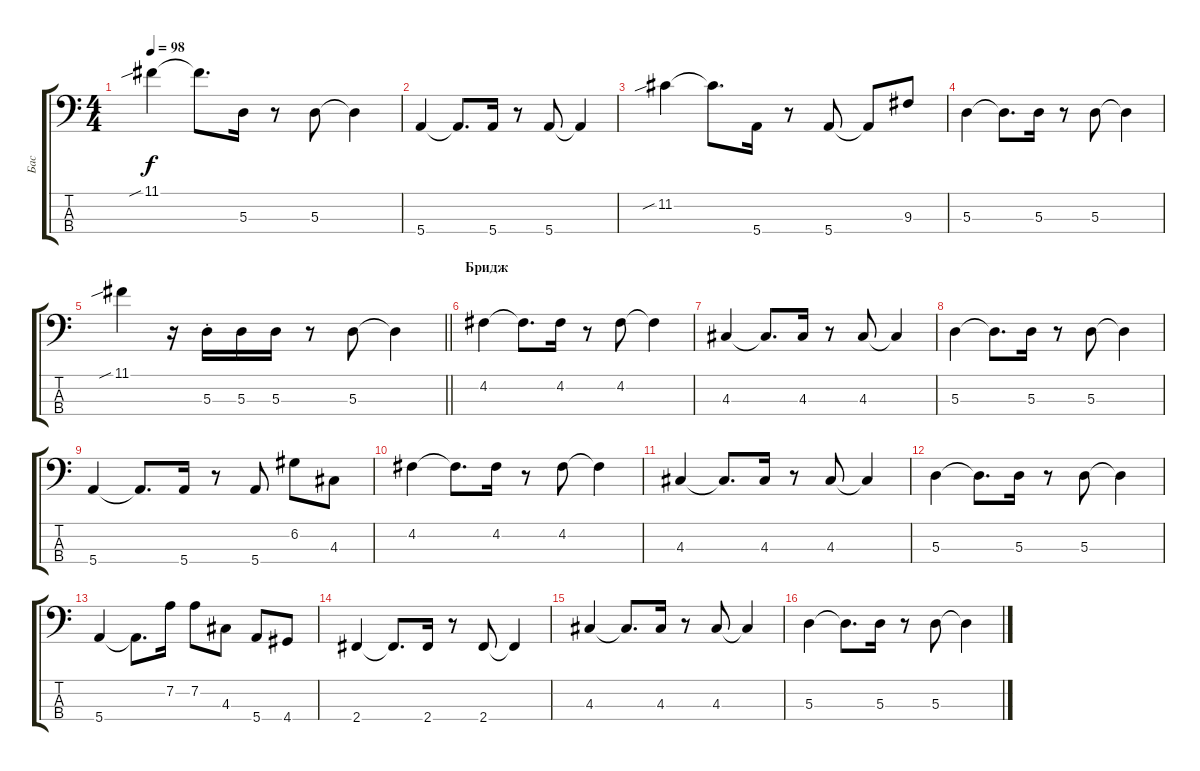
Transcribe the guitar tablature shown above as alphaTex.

\track ("Бас" "Бас") {instrument electricbassfinger}
\staff {score tabs}
\tuning (G2 D2 A1 E1) {hide}
\ts (4 4)
\tempo 98
\clef f4
\ks c
11.1{sib}.4{dy f} 11.1{t}.8{d} 5.3.16 r.8 5.3.8 5.3{t}.4 |
5.4.4 5.4{t}.8{d} 5.4.16 r.8 5.4.8 5.4{t}.4 |
11.2{sib}.4 11.2{t}.8{d} 5.4.16 r.8 5.4.8 5.4{t}.8 9.3.8 |
5.3.4 5.3{t}.8{d} 5.3.16 r.8 5.3.8 5.3{t}.4 |
\barLineRight lightlight
11.1{sib}.4 r.16 5.3{st}.16 5.3.16 5.3.16 r.8 5.3.8 5.3{t}.4 |
\section ("" "Бридж")
4.2.4 4.2{t}.8{d} 4.2.16 r.8 4.2.8 4.2{t}.4 |
4.3.4 4.3{t}.8{d} 4.3.16 r.8 4.3.8 4.3{t}.4 |
5.3.4 5.3{t}.8{d} 5.3.16 r.8 5.3.8 5.3{t}.4 |
5.4.4 5.4{t}.8{d} 5.4.16 r.8 5.4.8 6.2.8 4.3.8 |
4.2.4 4.2{t}.8{d} 4.2.16 r.8 4.2.8 4.2{t}.4 |
4.3.4 4.3{t}.8{d} 4.3.16 r.8 4.3.8 4.3{t}.4 |
5.3.4 5.3{t}.8{d} 5.3.16 r.8 5.3.8 5.3{t}.4 |
5.4.4 5.4{t}.8{d} 7.2.16 7.2.8 4.3.8 5.4.8 4.4.8 |
2.4.4 2.4{t}.8{d} 2.4.16 r.8 2.4.8 2.4{t}.4 |
4.3.4 4.3{t}.8{d} 4.3.16 r.8 4.3.8 4.3{t}.4 |
5.3.4 5.3{t}.8{d} 5.3.16 r.8 5.3.8 5.3{t}.4
